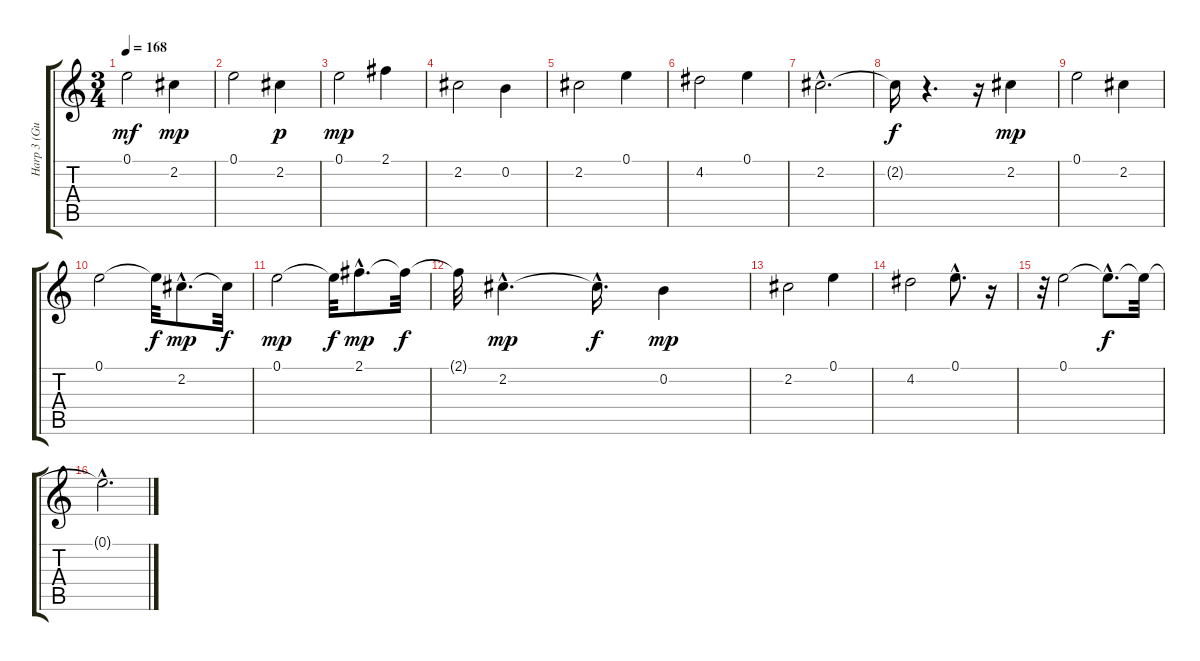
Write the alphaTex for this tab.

\track ("Harp 3 (Guitar)" "Harp 3 (Gu") {instrument acousticguitarnylon}
\staff {score tabs}
\tuning (E4 B3 G3 D3 A2 E2) {hide}
\ts (3 4)
\tempo 168
\clef g2
\ks c
0.1.2{dy mf} 2.2.4{dy mp} |
0.1.2 2.2.4{dy p} |
0.1.2{dy mp} 2.1.4 |
2.2.2 0.2.4 |
2.2.2 0.1.4 |
4.2.2 0.1.4 |
2.2{hac}.2{d} |
2.2{t}.16{dy f} r.4{d} r.16 2.2.4{dy mp} |
0.1.2 2.2.4 |
0.1.2 0.1{t}.32{dy f} 2.2{hac}.8{d dy mp} 2.2{t}.32{dy f} |
0.1.2{dy mp} 0.1{t}.32{dy f} 2.1{hac}.8{d dy mp} 2.1{t}.32{dy f} |
2.1{t}.32 2.2{hac}.4{d dy mp} 2.2{hac t}.16{d dy f} 0.2.4{dy mp} |
2.2.2 0.1.4 |
4.2.2 0.1{hac}.8{d} r.16 |
r.32 0.1.2 0.1{hac t}.8{d dy f} 0.1{t}.32 |
0.1{hac t}.2{d}
